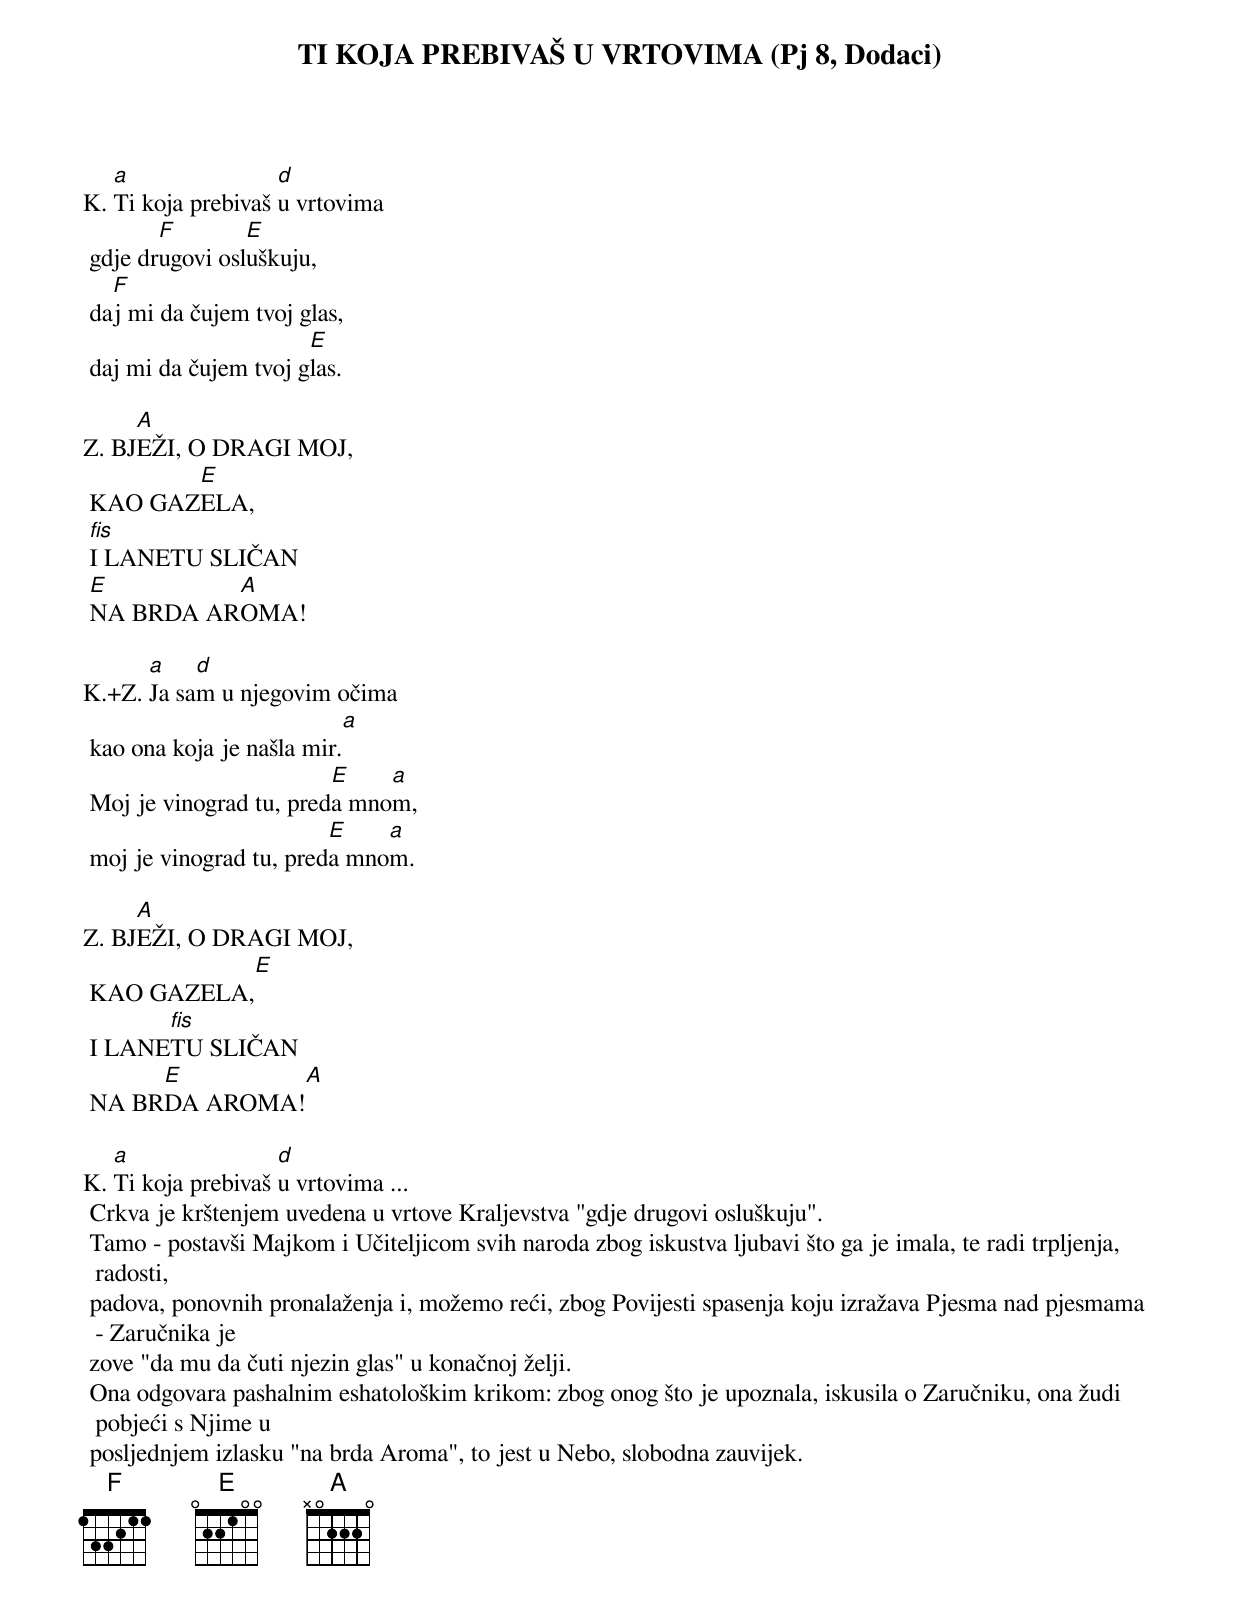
{title: TI KOJA PREBIVAŠ U VRTOVIMA (Pj 8, Dodaci)}

K.	[a]Ti koja prebivaš [d]u vrtovima
	gdje dr[F]ugovi osl[E]uškuju,
	da[F]j mi da čujem tvoj glas,
	daj mi da čujem tvoj g[E]las.

Z.	BJ[A]EŽI, O DRAGI MOJ,
	KAO GAZ[E]ELA,
	[fis]I LANETU SLIČAN
	[E]NA BRDA AR[A]OMA!

K.+Z.	[a]Ja sa[d]m u njegovim očima
	kao ona koja je našla mir.[a]
	Moj je vinograd tu, pred[E]a mno[a]m,
	moj je vinograd tu, pred[E]a mno[a]m.

Z.	BJ[A]EŽI, O DRAGI MOJ,
	KAO GAZELA,[E]
	I LANE[fis]TU SLIČAN
	NA BR[E]DA AROMA![A]

K.	[a]Ti koja prebivaš [d]u vrtovima ...
	Crkva je krštenjem uvedena u vrtove Kraljevstva "gdje drugovi osluškuju".
	Tamo - postavši Majkom i Učiteljicom svih naroda zbog iskustva ljubavi što ga je imala, te radi trpljenja, radosti,
	padova, ponovnih pronalaženja i, možemo reći, zbog Povijesti spasenja koju izražava Pjesma nad pjesmama - Zaručnika je
	zove "da mu da čuti njezin glas" u konačnoj želji.
	Ona odgovara pashalnim eshatološkim krikom: zbog onog što je upoznala, iskusila o Zaručniku, ona žudi pobjeći s Njime u
	posljednjem izlasku "na brda Aroma", to jest u Nebo, slobodna zauvijek.
